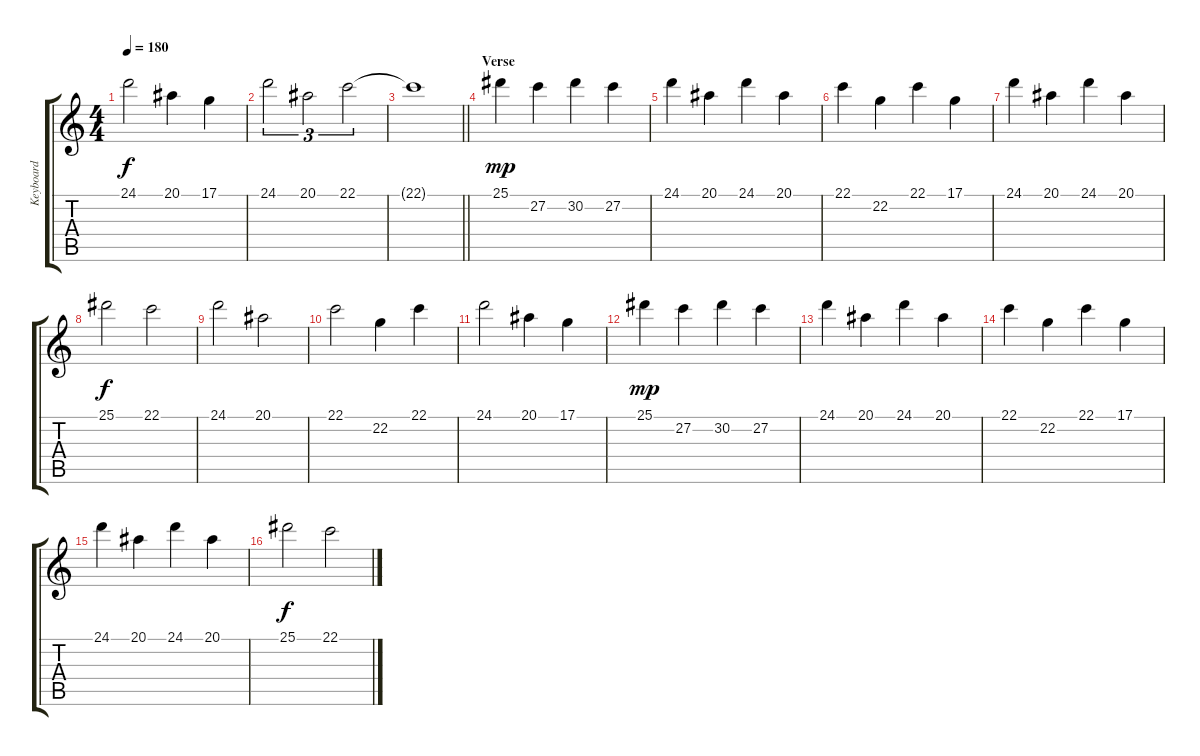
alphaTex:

\track ("Keyboard" "Keyboard") {instrument acousticgrandpiano}
\staff {score tabs}
\tuning (D4 A3 F3 C3 G2 C2) {hide}
\ts (4 4)
\tempo 180
\clef g2
\ks c
24.1.2{dy f} 20.1.4 17.1.4 |
24.1.2{tu (3 2)} 20.1.2{tu (3 2)} 22.1.2{tu (3 2)} |
\barLineRight lightlight
22.1{t}.1 |
\section ("" "Verse")
25.1.4{dy mp} 27.2.4 30.2.4 27.2.4 |
24.1.4 20.1.4 24.1.4 20.1.4 |
22.1.4 22.2.4 22.1.4 17.1.4 |
24.1.4 20.1.4 24.1.4 20.1.4 |
25.1.2{dy f} 22.1.2 |
24.1.2 20.1.2 |
22.1.2 22.2.4 22.1.4 |
24.1.2 20.1.4 17.1.4 |
25.1.4{dy mp} 27.2.4 30.2.4 27.2.4 |
24.1.4 20.1.4 24.1.4 20.1.4 |
22.1.4 22.2.4 22.1.4 17.1.4 |
24.1.4 20.1.4 24.1.4 20.1.4 |
25.1.2{dy f} 22.1.2
